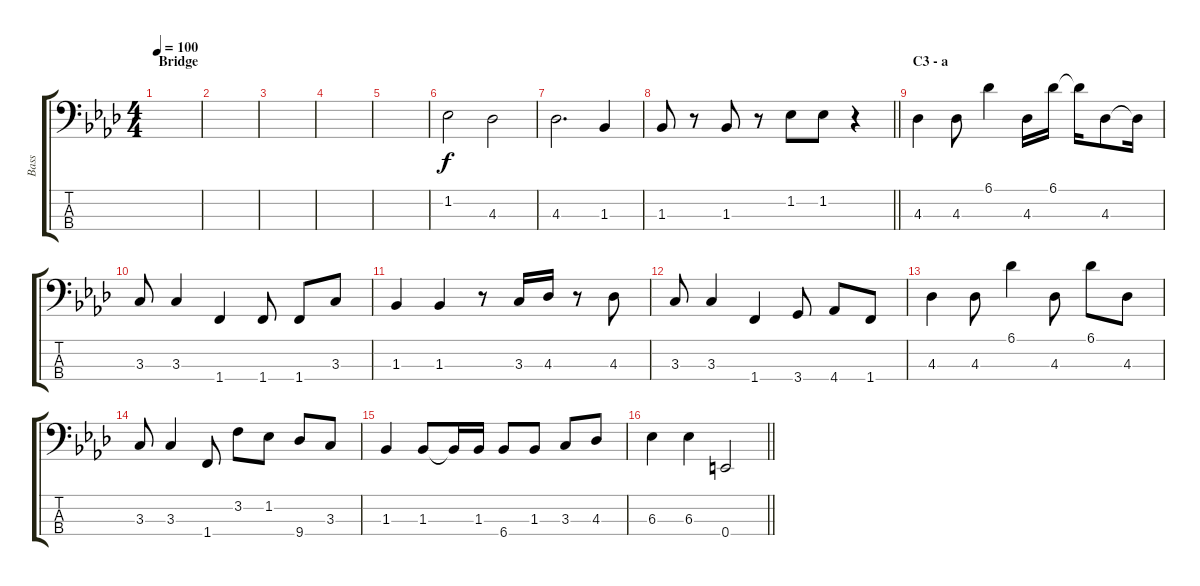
\track ("Bass" "Bass") {instrument electricbassfinger}
\staff {score tabs}
\tuning (G2 D2 A1 E1) {hide}
\ts (4 4)
\section ("" "Bridge")
\tempo 100
\clef f4
\ks ab
|
|
|
|
|
1.2.2 4.3.2 |
4.3.2{d} 1.3.4 |
\barLineRight lightlight
1.3.8 r.8 1.3.8 r.8 1.2.8 1.2.8 r.4 |
\section ("" "C3 - a")
4.3.4 4.3.8 6.1.4 4.3.16 6.1.16 6.1{t}.16 4.3.8 4.3{t}.16 |
3.3.8 3.3.4 1.4.4 1.4.8 1.4.8 3.3.8 |
1.3.4 1.3.4 r.8 3.3.16 4.3.16 r.8 4.3.8 |
3.3.8 3.3.4 1.4.4 3.4.8 4.4.8 1.4.8 |
4.3.4 4.3.8 6.1.4 4.3.8 6.1.8 4.3.8 |
3.3.8 3.3.4 1.4.8 3.2.8 1.2.8 9.4.8 3.3.8 |
1.3.4 1.3.8 1.3{t}.16 1.3.16 6.4.8 1.3.8 3.3.8 4.3.8 |
\barLineRight lightlight
6.3.4 6.3.4 0.4.2
